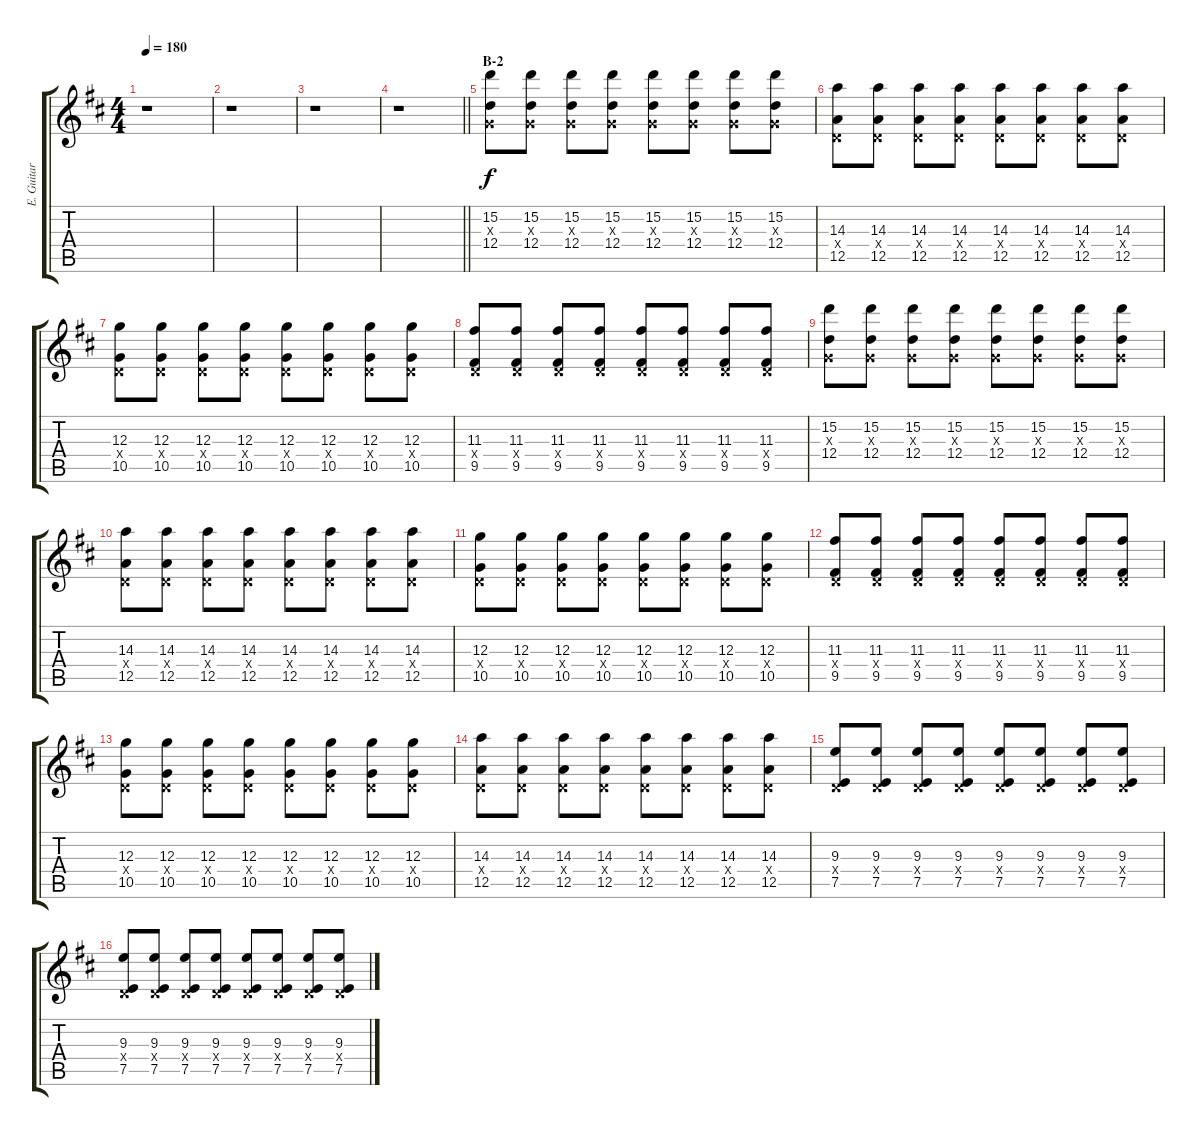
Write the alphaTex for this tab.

\track ("E. Guitar I" "E. Guitar ") {instrument overdrivenguitar}
\staff {score tabs}
\tuning (E4 B3 G3 D3 A2 E2) {hide}
\ts (4 4)
\tempo 180
\clef g2
\ks d
r.1{dy f} |
r.1 |
r.1 |
\barLineRight lightlight
r.1 |
\section ("" "B-2")
(15.2 0.3{x} 12.4).8 (15.2 0.3{x} 12.4).8 (15.2 0.3{x} 12.4).8 (15.2 0.3{x} 12.4).8 (15.2 0.3{x} 12.4).8 (15.2 0.3{x} 12.4).8 (15.2 0.3{x} 12.4).8 (15.2 0.3{x} 12.4).8 |
(14.3 0.4{x} 12.5).8 (14.3 0.4{x} 12.5).8 (14.3 0.4{x} 12.5).8 (14.3 0.4{x} 12.5).8 (14.3 0.4{x} 12.5).8 (14.3 0.4{x} 12.5).8 (14.3 0.4{x} 12.5).8 (14.3 0.4{x} 12.5).8 |
(12.3 0.4{x} 10.5).8 (12.3 0.4{x} 10.5).8 (12.3 0.4{x} 10.5).8 (12.3 0.4{x} 10.5).8 (12.3 0.4{x} 10.5).8 (12.3 0.4{x} 10.5).8 (12.3 0.4{x} 10.5).8 (12.3 0.4{x} 10.5).8 |
(11.3 0.4{x} 9.5).8 (11.3 0.4{x} 9.5).8 (11.3 0.4{x} 9.5).8 (11.3 0.4{x} 9.5).8 (11.3 0.4{x} 9.5).8 (11.3 0.4{x} 9.5).8 (11.3 0.4{x} 9.5).8 (11.3 0.4{x} 9.5).8 |
(15.2 0.3{x} 12.4).8 (15.2 0.3{x} 12.4).8 (15.2 0.3{x} 12.4).8 (15.2 0.3{x} 12.4).8 (15.2 0.3{x} 12.4).8 (15.2 0.3{x} 12.4).8 (15.2 0.3{x} 12.4).8 (15.2 0.3{x} 12.4).8 |
(14.3 0.4{x} 12.5).8 (14.3 0.4{x} 12.5).8 (14.3 0.4{x} 12.5).8 (14.3 0.4{x} 12.5).8 (14.3 0.4{x} 12.5).8 (14.3 0.4{x} 12.5).8 (14.3 0.4{x} 12.5).8 (14.3 0.4{x} 12.5).8 |
(12.3 0.4{x} 10.5).8 (12.3 0.4{x} 10.5).8 (12.3 0.4{x} 10.5).8 (12.3 0.4{x} 10.5).8 (12.3 0.4{x} 10.5).8 (12.3 0.4{x} 10.5).8 (12.3 0.4{x} 10.5).8 (12.3 0.4{x} 10.5).8 |
(11.3 0.4{x} 9.5).8 (11.3 0.4{x} 9.5).8 (11.3 0.4{x} 9.5).8 (11.3 0.4{x} 9.5).8 (11.3 0.4{x} 9.5).8 (11.3 0.4{x} 9.5).8 (11.3 0.4{x} 9.5).8 (11.3 0.4{x} 9.5).8 |
(12.3 0.4{x} 10.5).8 (12.3 0.4{x} 10.5).8 (12.3 0.4{x} 10.5).8 (12.3 0.4{x} 10.5).8 (12.3 0.4{x} 10.5).8 (12.3 0.4{x} 10.5).8 (12.3 0.4{x} 10.5).8 (12.3 0.4{x} 10.5).8 |
(14.3 0.4{x} 12.5).8 (14.3 0.4{x} 12.5).8 (14.3 0.4{x} 12.5).8 (14.3 0.4{x} 12.5).8 (14.3 0.4{x} 12.5).8 (14.3 0.4{x} 12.5).8 (14.3 0.4{x} 12.5).8 (14.3 0.4{x} 12.5).8 |
(9.3 0.4{x} 7.5).8 (9.3 0.4{x} 7.5).8 (9.3 0.4{x} 7.5).8 (9.3 0.4{x} 7.5).8 (9.3 0.4{x} 7.5).8 (9.3 0.4{x} 7.5).8 (9.3 0.4{x} 7.5).8 (9.3 0.4{x} 7.5).8 |
(9.3 0.4{x} 7.5).8 (9.3 0.4{x} 7.5).8 (9.3 0.4{x} 7.5).8 (9.3 0.4{x} 7.5).8 (9.3 0.4{x} 7.5).8 (9.3 0.4{x} 7.5).8 (9.3 0.4{x} 7.5).8 (9.3 0.4{x} 7.5).8
